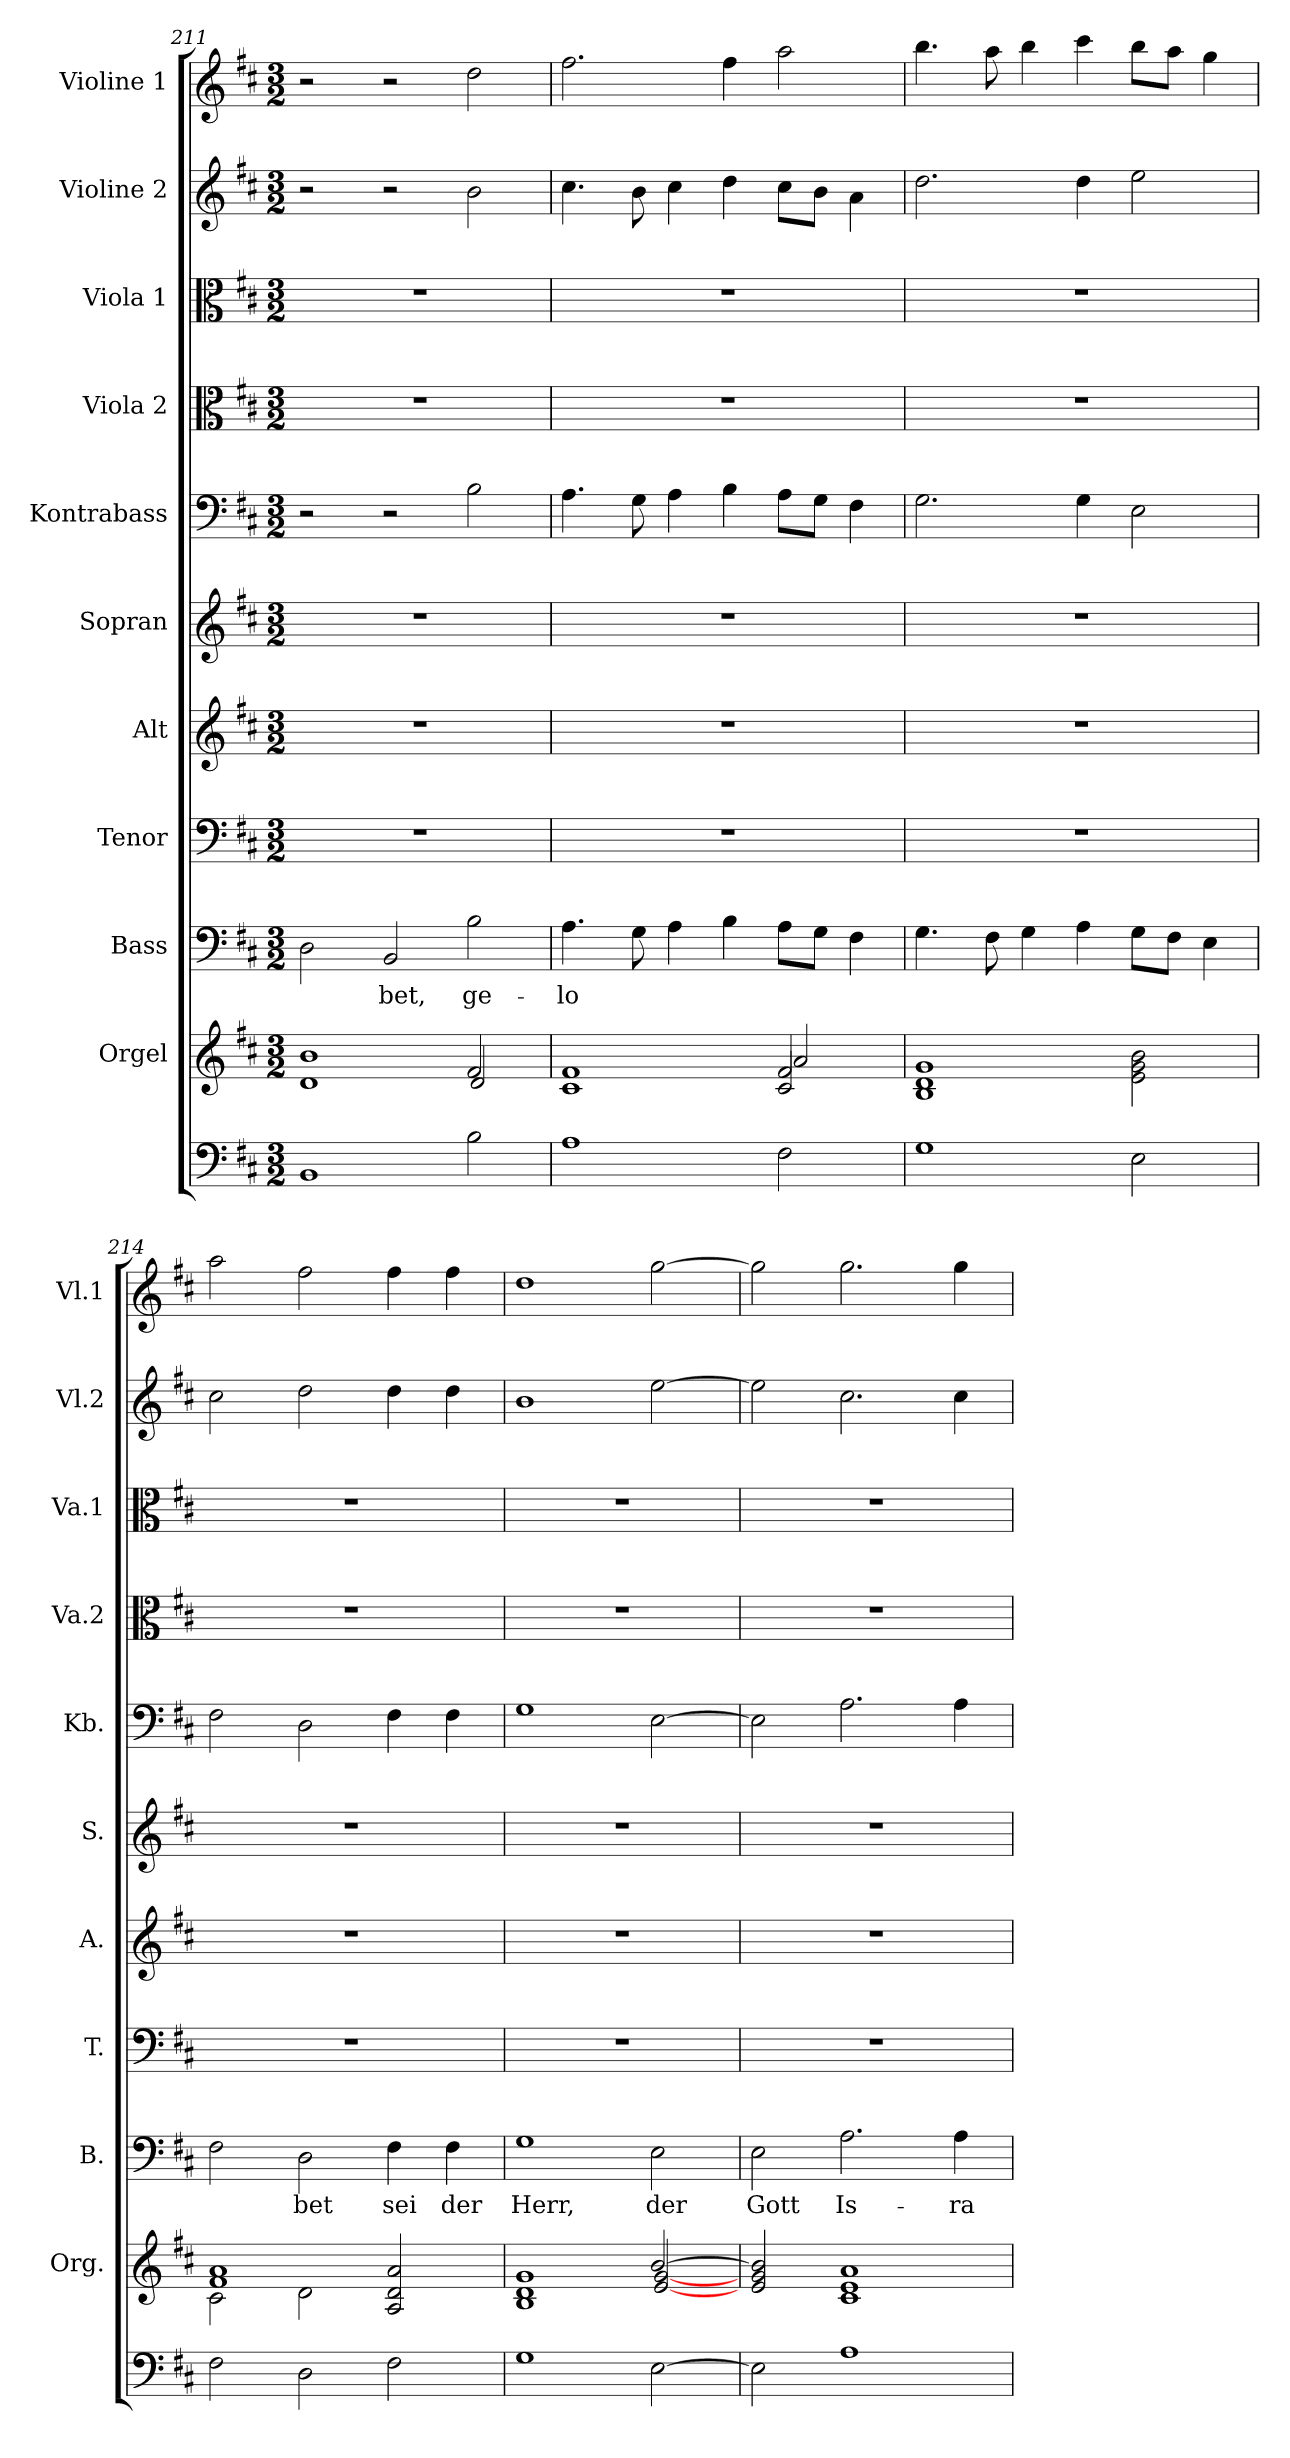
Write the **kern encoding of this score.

**kern	**kern	**kern	**text	**kern	**kern	**kern	**kern	**kern	**kern	**kern	**kern
*part11	*part10	*part9	*part9	*part8	*part7	*part6	*part5	*part4	*part3	*part2	*part1
*staff11	*staff10	*staff9	*staff9	*staff8	*staff7	*staff6	*staff5	*staff4	*staff3	*staff2	*staff1
*	*I"Orgel	*I"Bass	*	*I"Tenor	*I"Alt	*I"Sopran	*I"Kontrabass	*I"Viola 2	*I"Viola 1	*I"Violine 2	*I"Violine 1
*	*I'Org.	*I'B.	*	*I'T.	*I'A.	*I'S.	*I'Kb.	*I'Va.2	*I'Va.1	*I'Vl.2	*I'Vl.1
*clefF4	*clefG2	*clefF4	*	*clefF4	*clefG2	*clefG2	*clefF4	*clefC3	*clefC3	*clefG2	*clefG2
*k[f#c#]	*k[f#c#]	*k[f#c#]	*	*k[f#c#]	*k[f#c#]	*k[f#c#]	*k[f#c#]	*k[f#c#]	*k[f#c#]	*k[f#c#]	*k[f#c#]
*D:	*D:	*D:	*	*D:	*D:	*D:	*D:	*D:	*D:	*D:	*D:
*M3/2	*M3/2	*M3/2	*	*M3/2	*M3/2	*M3/2	*M3/2	*M3/2	*M3/2	*M3/2	*M3/2
=211	=211	=211	=211	=211	=211	=211	=211	=211	=211	=211	=211
*	*^	*	*	*	*	*	*	*	*	*	*
1BB	1d 1b	1ryy	2D\	.	1.r	1.r	1.r	2r	1.r	1.r	2r	2r
!	!	!	!	!LO:LY:b	!	!	!	!	!	!	!	!
.	.	.	2BB/	bet,	.	.	.	2r	.	.	2r	2r
!	!	!	!	!LO:LY:b	!	!	!	!	!	!	!	!
2B\	2f#/	2d/	2B\	ge-	.	.	.	2B\	.	.	2b\	2dd\
=212	=212	=212	=212	=212	=212	=212	=212	=212	=212	=212	=212	=212
*	*	*^	*	*	*	*	*	*	*	*	*	*
!	!	!	!	!	!LO:LY:b	!	!	!	!	!	!	!	!
1A	1c# 1f#	1ryy	1ryy	4.A\	-lo	1.r	1.r	1.r	4.A\	1.r	1.r	4.cc#\	2.ff#\
.	.	.	.	8G\	.	.	.	.	8G\	.	.	8b\	.
.	.	.	.	4A\	.	.	.	.	4A\	.	.	4cc#\	.
.	.	.	.	4B\	.	.	.	.	4B\	.	.	4dd\	4ff#\
2F#\	2f#/	2a/	2c#/	8A\L	.	.	.	.	8A\L	.	.	8cc#\L	2aa\
.	.	.	.	8G\J	.	.	.	.	8G\J	.	.	8b\J	.
.	.	.	.	4F#\	.	.	.	.	4F#\	.	.	4a\	.
*	*	*v	*v	*	*	*	*	*	*	*	*	*	*
!!LO:PB:g=z
=213	=213	=213	=213	=213	=213	=213	=213	=213	=213	=213	=213	=213
1G	1d	1B 1g	4.G\	.	1.r	1.r	1.r	2.G\	1.r	1.r	2.dd\	4.bb\
.	.	.	8F#\	.	.	.	.	.	.	.	.	8aa\
.	.	.	4G\	.	.	.	.	.	.	.	.	4bb\
.	.	.	4A\	.	.	.	.	4G\	.	.	4dd\	4ccc#\
2E\	2e\ 2g\ 2b\	2ryy	8G\L	.	.	.	.	2E\	.	.	2ee\	8bb\L
.	.	.	8F#\J	.	.	.	.	.	.	.	.	8aa\J
.	.	.	4E\	.	.	.	.	.	.	.	.	4gg\
=214	=214	=214	=214	=214	=214	=214	=214	=214	=214	=214	=214	=214
2F#\	1f# 1a	2c#\	2F#\	.	1.r	1.r	1.r	2F#\	1.r	1.r	2cc#\	2aa\
!	!	!	!	!LO:LY:b	!	!	!	!	!	!	!	!
2D\	.	2d\	2D\	bet	.	.	.	2D\	.	.	2dd\	2ff#\
!	!	!	!	!LO:LY:b	!	!	!	!	!	!	!	!
2F#\	2A/ 2d/ 2a/	2ryy	4F#\	sei	.	.	.	4F#\	.	.	4dd\	4ff#\
!	!	!	!	!LO:LY:b	!	!	!	!	!	!	!	!
.	.	.	4F#\	der	.	.	.	4F#\	.	.	4dd\	4ff#\
=215	=215	=215	=215	=215	=215	=215	=215	=215	=215	=215	=215	=215
!	!	!	!	!LO:LY:b	!	!	!	!	!	!	!	!
1G	1B 1d 1g	1ryy	1G	Herr,	1.r	1.r	1.r	1G	1.r	1.r	1b	1dd
!	!	!	!	!LO:LY:b	!	!	!	!	!	!	!	!
[2E\	[>2b/	[>2e/ [>2g/	2E\	der	.	.	.	[2E\	.	.	[2ee\	[2gg\
=216	=216	=216	=216	=216	=216	=216	=216	=216	=216	=216	=216	=216
!	!	!	!	!LO:LY:b	!	!	!	!	!	!	!	!
*	*v	*v	*	*	*	*	*	*	*	*	*	*
2E\]	2e/ 2g/ 2b/]	2E\	Gott	1.r	1.r	1.r	2E\]	1.r	1.r	2ee\]	2gg\]
!	!	!	!LO:LY:b	!	!	!	!	!	!	!	!
1A	1c# 1e 1a	2.A\	Is-	.	.	.	2.A\	.	.	2.cc#\	2.gg\
!	!	!	!LO:LY:b	!	!	!	!	!	!	!	!
.	.	4A\	-ra-	.	.	.	4A\	.	.	4cc#\	4gg\
=	=	=	=	=	=	=	=	=	=	=	=
*-	*-	*-	*-	*-	*-	*-	*-	*-	*-	*-	*-
